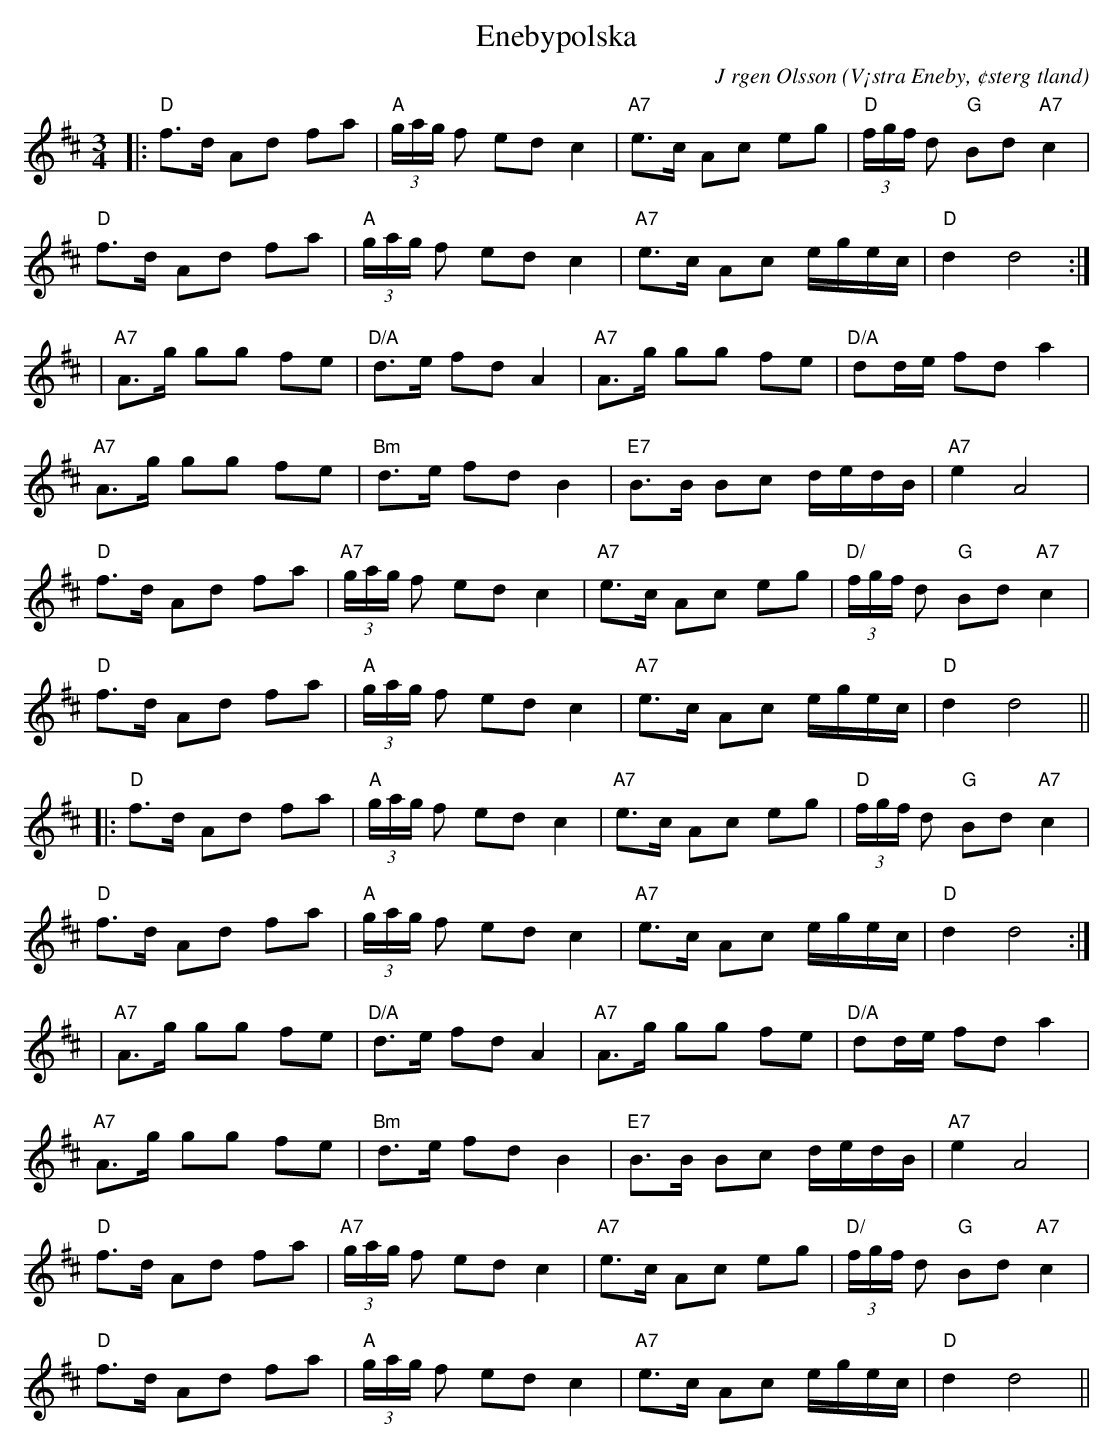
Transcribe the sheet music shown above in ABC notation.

X:1
T:Enebypolska
C:J rgen Olsson
O:V¡stra Eneby, ¢sterg tland
M:3/4
L:1/8
K:D
V:1
|:"D"f>d Ad fa|"A"(3g/a/g/ f ed c2|"A7"e>c Ac eg|"D"(3f/g/f/ d "G"Bd "A7"c2|
"D"f>d Ad fa|"A"(3g/a/g/ f ed c2|"A7"e>c Ac e/g/e/c/|"D"d2 d4:|
|"A7"A>g gg fe|"D/A"d>e fd A2|"A7"A>g gg fe|"D/A" dd/e/ fd a2|
"A7"A>g gg fe|"Bm"d>e fd B2|"E7"B>B Bc d/e/d/B/|"A7" e2 A4|
"D"f>d Ad fa|"A7"(3g/a/g/ f ed c2|"A7"e>c Ac eg|"D/"(3f/g/f/ d "G"Bd "A7"c2|
"D"f>d Ad fa|"A"(3g/a/g/ f ed c2|"A7"e>c Ac e/g/e/c/|"D"d2 d4 ||
V:2
V:1
|:"D"f>d Ad fa|"A"(3g/a/g/ f ed c2|"A7"e>c Ac eg|"D"(3f/g/f/ d "G"Bd "A7"c2|
"D"f>d Ad fa|"A"(3g/a/g/ f ed c2|"A7"e>c Ac e/g/e/c/|"D"d2 d4:|
|"A7"A>g gg fe|"D/A"d>e fd A2|"A7"A>g gg fe|"D/A" dd/e/ fd a2|
"A7"A>g gg fe|"Bm"d>e fd B2|"E7"B>B Bc d/e/d/B/|"A7" e2 A4|
"D"f>d Ad fa|"A7"(3g/a/g/ f ed c2|"A7"e>c Ac eg|"D/"(3f/g/f/ d "G"Bd "A7"c2|
"D"f>d Ad fa|"A"(3g/a/g/ f ed c2|"A7"e>c Ac e/g/e/c/|"D"d2 d4 ||
